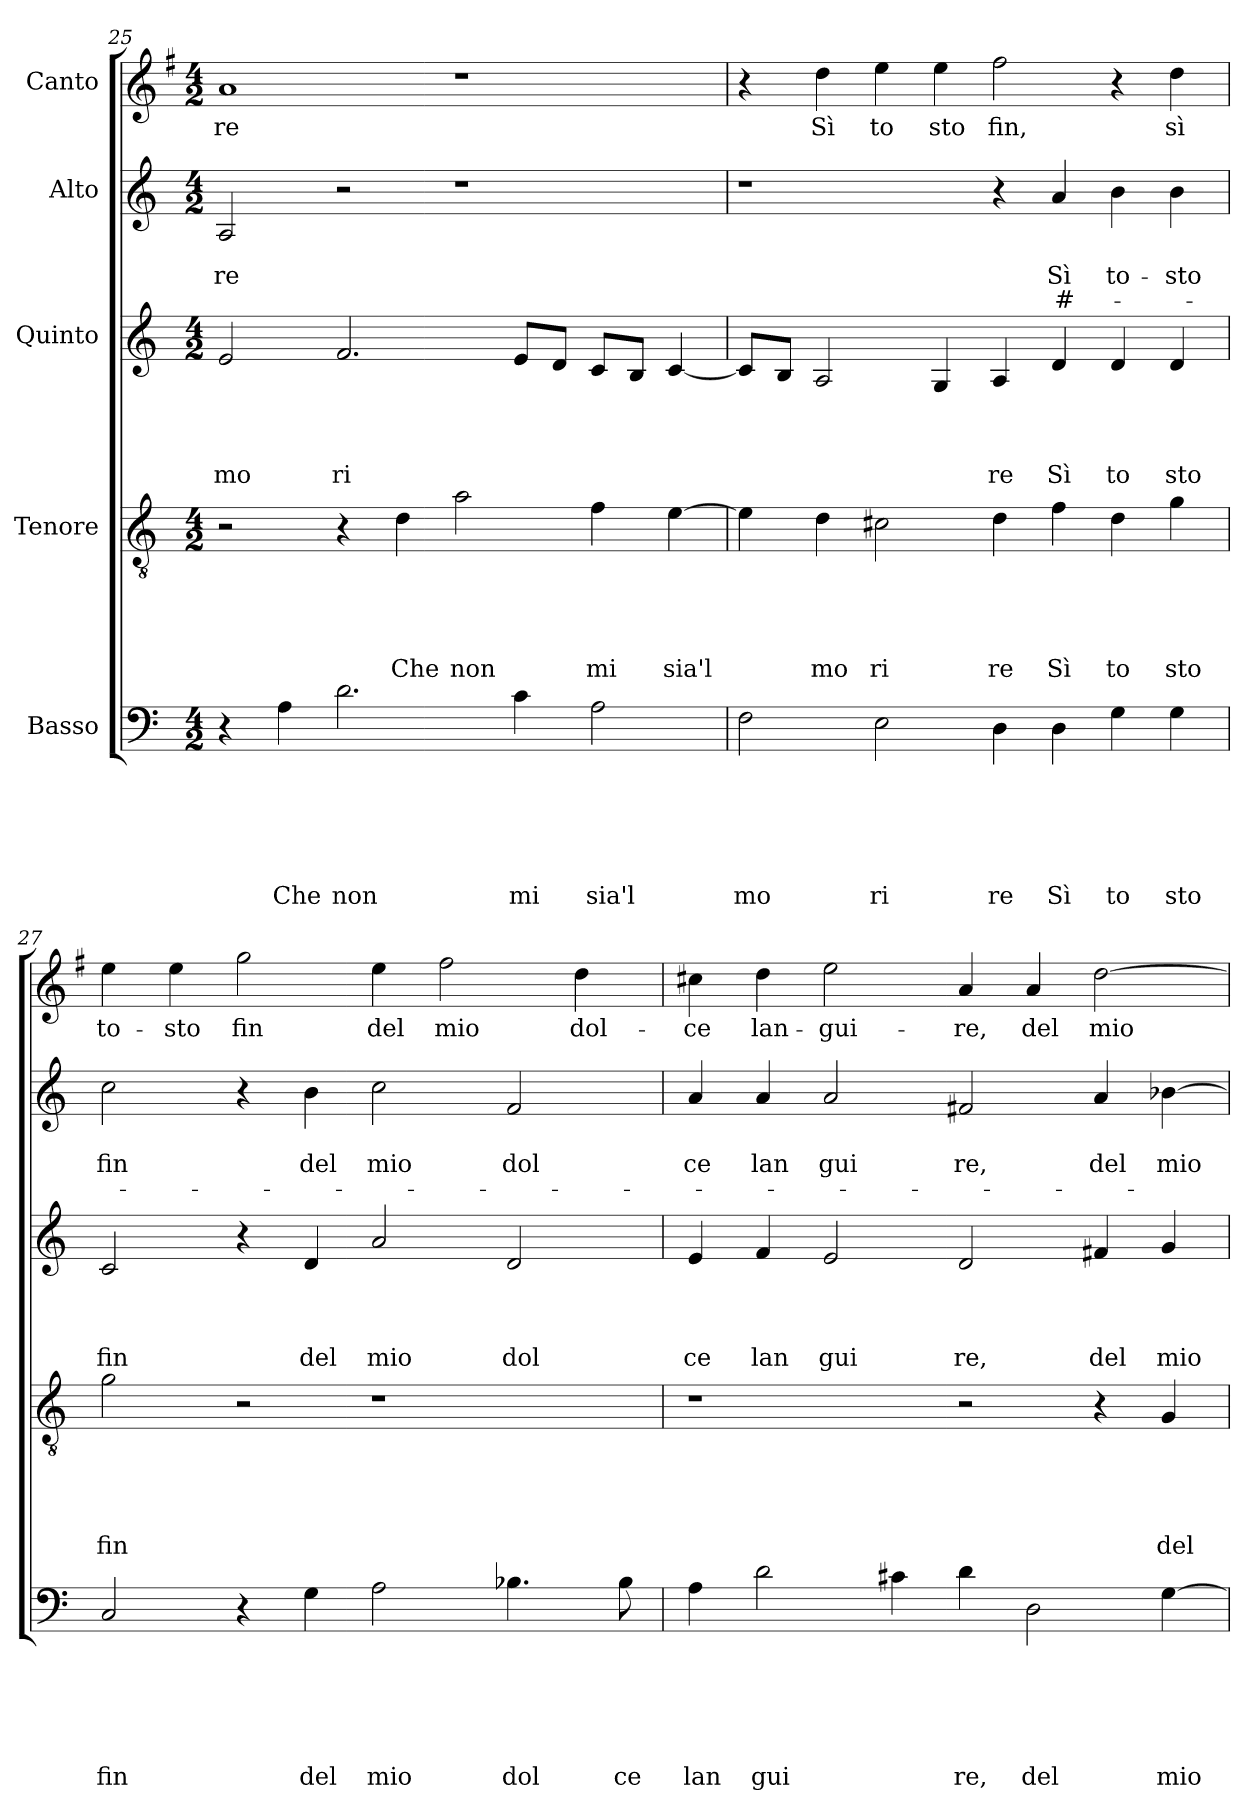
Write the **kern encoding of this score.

**kern	**text	**text	**text	**text	**text	**text	**kern	**text	**text	**text	**text	**text	**kern	**text	**text	**text	**text	**kern	**text	**text	**text	**kern	**text
*part5	*part5	*part5	*part5	*part5	*part5	*part5	*part4	*part4	*part4	*part4	*part4	*part4	*part3	*part3	*part3	*part3	*part3	*part2	*part2	*part2	*part2	*part1	*part1
*staff5	*staff5	*staff5	*staff5	*staff5	*staff5	*staff5	*staff4	*staff4	*staff4	*staff4	*staff4	*staff4	*staff3	*staff3	*staff3	*staff3	*staff3	*staff2	*staff2	*staff2	*staff2	*staff1	*staff1
*I"Basso	*	*	*	*	*	*	*I"Tenore	*	*	*	*	*	*I"Quinto	*	*	*	*	*I"Alto	*	*	*	*I"Canto	*
*clefF4	*	*	*	*	*	*	*clefGv2	*	*	*	*	*	*clefG2	*	*	*	*	*clefG2	*	*	*	*clefG2	*
*	*	*	*	*	*	*	*	*	*	*	*	*	*	*	*	*	*	*	*	*	*	*ITrd-3c-5	*
*k[]	*	*	*	*	*	*	*k[]	*	*	*	*	*	*k[]	*	*	*	*	*k[]	*	*	*	*k[]	*
*C:	*	*	*	*	*	*	*C:	*	*	*	*	*	*C:	*	*	*	*	*C:	*	*	*	*C:	*
*M4/2	*	*	*	*	*	*	*M4/2	*	*	*	*	*	*M4/2	*	*	*	*	*M4/2	*	*	*	*M4/2	*
=25	=25	=25	=25	=25	=25	=25	=25	=25	=25	=25	=25	=25	=25	=25	=25	=25	=25	=25	=25	=25	=25	=25	=25
!	!	!	!	!	!	!	!	!	!	!	!	!	!	!	!	!	!LO:LY:b	!	!	!LO:LY:b	!	!	!LO:LY:b
4r	.	.	.	.	.	.	2r	.	.	.	.	.	2e/	.	.	.	mo	2A/	.	-re	.	1dd	re
!	!	!	!	!	!	!LO:LY:b	!	!	!	!	!	!	!	!	!	!	!	!	!	!	!	!	!
4A\	.	.	.	.	.	Che	.	.	.	.	.	.	.	.	.	.	.	.	.	.	.	.	.
!	!	!	!	!	!	!LO:LY:b	!	!	!	!	!	!	!	!	!	!	!LO:LY:b	!	!	!	!	!	!
2.d\	.	.	.	.	.	non	4r	.	.	.	.	.	2.f/	.	.	.	ri	2r	.	.	.	.	.
!	!	!	!	!	!	!	!	!	!	!	!	!LO:LY:b	!	!	!	!	!	!	!	!	!	!	!
.	.	.	.	.	.	.	4d\	.	.	.	.	Che	.	.	.	.	.	.	.	.	.	.	.
!	!	!	!	!	!	!	!	!	!	!	!	!LO:LY:b	!	!	!	!	!	!	!	!	!	!	!
.	.	.	.	.	.	.	2a\	.	.	.	.	non	.	.	.	.	.	1r	.	.	.	1r	.
!	!	!	!	!	!	!LO:LY:b	!	!	!	!	!	!	!	!	!	!	!	!	!	!	!	!	!
4c\	.	.	.	.	.	mi	.	.	.	.	.	.	8e/L	.	.	.	.	.	.	.	.	.	.
.	.	.	.	.	.	.	.	.	.	.	.	.	8d/J	.	.	.	.	.	.	.	.	.	.
!	!	!	!	!	!	!LO:LY:b	!	!	!	!	!	!LO:LY:b	!	!	!	!	!	!	!	!	!	!	!
2A\	.	.	.	.	.	sia'l	4f\	.	.	.	.	mi	8c/L	.	.	.	.	.	.	.	.	.	.
.	.	.	.	.	.	.	.	.	.	.	.	.	8B/J	.	.	.	.	.	.	.	.	.	.
!	!	!	!	!	!	!	!	!	!	!	!	!LO:LY:b	!	!	!	!	!	!	!	!	!	!	!
.	.	.	.	.	.	.	[>4e\	.	.	.	.	sia'l	[<4c/	.	.	.	.	.	.	.	.	.	.
=26	=26	=26	=26	=26	=26	=26	=26	=26	=26	=26	=26	=26	=26	=26	=26	=26	=26	=26	=26	=26	=26	=26	=26
!	!	!	!	!	!	!LO:LY:b	!	!	!	!	!	!	!	!	!	!	!	!	!	!	!	!	!
2F\	.	.	.	.	.	mo	4e\]	.	.	.	.	.	8c/L]	.	.	.	.	1r	.	.	.	4r	.
.	.	.	.	.	.	.	.	.	.	.	.	.	8B/J	.	.	.	.	.	.	.	.	.	.
!	!	!	!	!	!	!	!	!	!	!	!	!LO:LY:b	!	!	!	!	!	!	!	!	!	!	!LO:LY:b
.	.	.	.	.	.	.	4d\	.	.	.	.	mo	2A/	.	.	.	.	.	.	.	.	4gg\	Sì
!	!	!	!	!	!	!LO:LY:b	!	!	!	!	!	!LO:LY:b	!	!	!	!	!	!	!	!	!	!	!LO:LY:b
2E\	.	.	.	.	.	ri	2c#X\	.	.	.	.	ri	.	.	.	.	.	.	.	.	.	4aa\	to
!	!	!	!	!	!	!	!	!	!	!	!	!	!	!	!	!	!	!	!	!	!	!	!LO:LY:b
.	.	.	.	.	.	.	.	.	.	.	.	.	4G/	.	.	.	.	.	.	.	.	4aa\	sto
!	!	!	!	!	!	!LO:LY:b	!	!	!	!	!	!LO:LY:b	!	!	!	!	!LO:LY:b	!	!	!	!	!	!LO:LY:b
4D\	.	.	.	.	.	re	4d\	.	.	.	.	re	4A/	.	.	.	re	4r	.	.	.	2bb\	fin,
!	!	!	!	!	!	!LO:LY:b	!	!	!	!	!	!LO:LY:b	!	!	!	!	!LO:LY:b	!	!	!LO:LY:b	!LO:LY:b	!	!
4D\	.	.	.	.	.	Sì	4f\	.	.	.	.	Sì	4d/	.	.	.	Sì	4a/	.	Sì	#-	.	.
!	!	!	!	!	!	!LO:LY:b	!	!	!	!	!	!LO:LY:b	!	!	!	!	!LO:LY:b	!	!	!LO:LY:b	!	!	!
4G\	.	.	.	.	.	to	4d\	.	.	.	.	to	4d/	.	.	.	to	4b\	.	to-	.	4r	.
!	!	!	!	!	!	!LO:LY:b	!	!	!	!	!	!LO:LY:b	!	!	!	!	!LO:LY:b	!	!	!LO:LY:b	!	!	!LO:LY:b
4G\	.	.	.	.	.	sto	4g\	.	.	.	.	sto	4d/	.	.	.	sto	4b\	.	-sto	.	4gg\	sì
!!LO:LB:g=z
=27	=27	=27	=27	=27	=27	=27	=27	=27	=27	=27	=27	=27	=27	=27	=27	=27	=27	=27	=27	=27	=27	=27	=27
!	!	!	!	!	!	!LO:LY:b	!	!	!	!	!	!LO:LY:b	!	!	!	!	!LO:LY:b	!	!	!LO:LY:b	!	!	!LO:LY:b
2C/	.	.	.	.	.	fin	2g\	.	.	.	.	fin	2c/	.	.	.	fin	2cc\	.	fin	.	4aa\	to-
!	!	!	!	!	!	!	!	!	!	!	!	!	!	!	!	!	!	!	!	!	!	!	!LO:LY:b
.	.	.	.	.	.	.	.	.	.	.	.	.	.	.	.	.	.	.	.	.	.	4aa\	-sto
!	!	!	!	!	!	!	!	!	!	!	!	!	!	!	!	!	!	!	!	!	!	!	!LO:LY:b
4r	.	.	.	.	.	.	2r	.	.	.	.	.	4r	.	.	.	.	4r	.	.	.	2ccc\	fin
!	!	!	!	!	!	!LO:LY:b	!	!	!	!	!	!	!	!	!	!	!LO:LY:b	!	!	!LO:LY:b	!	!	!
4G\	.	.	.	.	.	del	.	.	.	.	.	.	4d/	.	.	.	del	4b\	.	del	.	.	.
!	!	!	!	!	!	!LO:LY:b	!	!	!	!	!	!	!	!	!	!	!LO:LY:b	!	!	!LO:LY:b	!	!	!LO:LY:b
2A\	.	.	.	.	.	mio	1r	.	.	.	.	.	2a/	.	.	.	mio	2cc\	.	mio	.	4aa\	del
!	!	!	!	!	!	!	!	!	!	!	!	!	!	!	!	!	!	!	!	!	!	!	!LO:LY:b
.	.	.	.	.	.	.	.	.	.	.	.	.	.	.	.	.	.	.	.	.	.	2bb\	mio
!	!	!	!	!	!	!LO:LY:b	!	!	!	!	!	!	!	!	!	!	!LO:LY:b	!	!	!LO:LY:b	!	!	!
4.B-X\	.	.	.	.	.	dol	.	.	.	.	.	.	2d/	.	.	.	dol	2f/	.	dol	.	.	.
!	!	!	!	!	!	!	!	!	!	!	!	!	!	!	!	!	!	!	!	!	!	!	!LO:LY:b
.	.	.	.	.	.	.	.	.	.	.	.	.	.	.	.	.	.	.	.	.	.	4gg\	dol-
!	!	!	!	!	!	!LO:LY:b	!	!	!	!	!	!	!	!	!	!	!	!	!	!	!	!	!
8B-\	.	.	.	.	.	ce	.	.	.	.	.	.	.	.	.	.	.	.	.	.	.	.	.
=28	=28	=28	=28	=28	=28	=28	=28	=28	=28	=28	=28	=28	=28	=28	=28	=28	=28	=28	=28	=28	=28	=28	=28
!	!	!	!	!	!	!LO:LY:b	!	!	!	!	!	!	!	!	!	!	!LO:LY:b	!	!	!LO:LY:b	!	!	!LO:LY:b
4A\	.	.	.	.	.	lan	1r	.	.	.	.	.	4e/	.	.	.	ce	4a/	.	ce	.	4ff#X\	-ce
!	!	!	!	!	!	!LO:LY:b	!	!	!	!	!	!	!	!	!	!	!LO:LY:b	!	!	!LO:LY:b	!	!	!LO:LY:b
2d\	.	.	.	.	.	gui	.	.	.	.	.	.	4f/	.	.	.	lan	4a/	.	lan	.	4gg\	lan-
!	!	!	!	!	!	!	!	!	!	!	!	!	!	!	!	!	!LO:LY:b	!	!	!LO:LY:b	!	!	!LO:LY:b
.	.	.	.	.	.	.	.	.	.	.	.	.	2e/	.	.	.	gui	2a/	.	gui	.	2aa\	-gui-
4c#X\	.	.	.	.	.	.	.	.	.	.	.	.	.	.	.	.	.	.	.	.	.	.	.
!	!	!	!	!	!	!LO:LY:b	!	!	!	!	!	!	!	!	!	!	!LO:LY:b	!	!	!LO:LY:b	!	!	!LO:LY:b
4d\	.	.	.	.	.	re,	2r	.	.	.	.	.	2d/	.	.	.	re,	2f#X/	.	re,	.	4dd/	-re,
!	!	!	!	!	!	!LO:LY:b	!	!	!	!	!	!	!	!	!	!	!	!	!	!	!	!	!LO:LY:b
2D\	.	.	.	.	.	del	.	.	.	.	.	.	.	.	.	.	.	.	.	.	.	4dd/	del
!	!	!	!	!	!	!	!	!	!	!	!	!	!	!	!	!	!LO:LY:b	!	!	!LO:LY:b	!	!	!LO:LY:b
.	.	.	.	.	.	.	4r	.	.	.	.	.	4f#X/	.	.	.	del	4a/	.	del	.	[>2gg\	mio
!	!	!	!	!	!	!LO:LY:b	!	!	!	!	!	!LO:LY:b	!	!	!	!	!LO:LY:b	!	!	!LO:LY:b	!	!	!
[>4G\	.	.	.	.	.	mio	4G/	.	.	.	.	del	4g/	.	.	.	mio	[>4b-X\	.	mio	.	.	.
=	=	=	=	=	=	=	=	=	=	=	=	=	=	=	=	=	=	=	=	=	=	=	=
*-	*-	*-	*-	*-	*-	*-	*-	*-	*-	*-	*-	*-	*-	*-	*-	*-	*-	*-	*-	*-	*-	*-	*-
